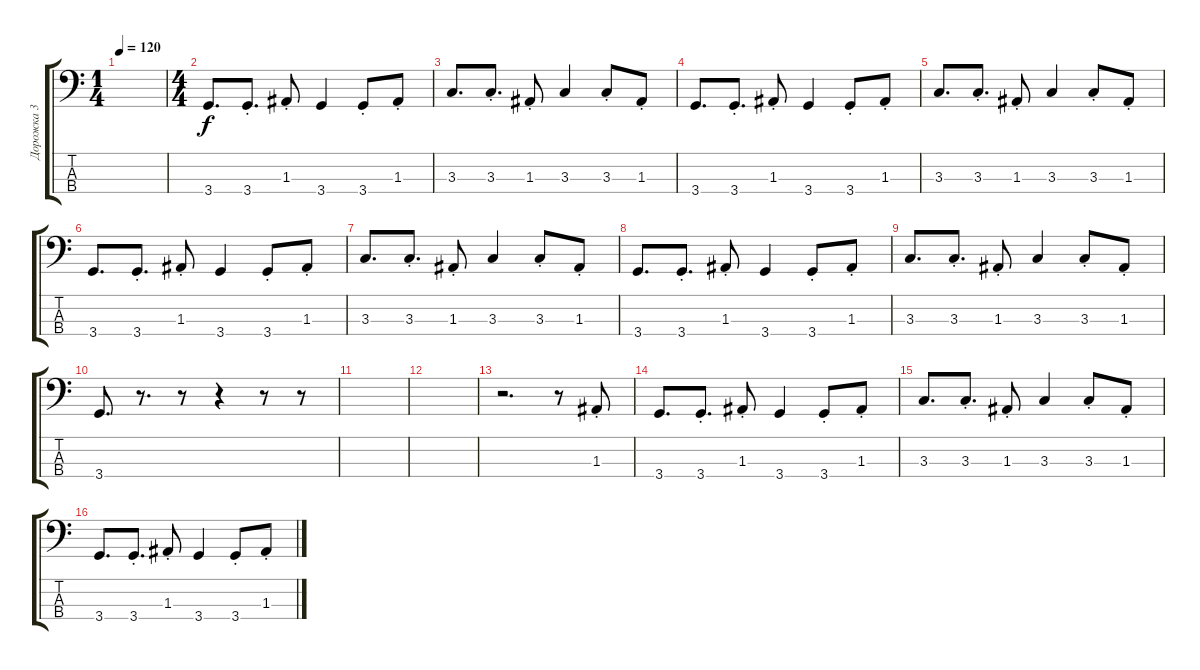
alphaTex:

\track ("Дорожка 3" "Дорожка 3") {instrument electricbasspick}
\staff {score tabs}
\tuning (G2 D2 A1 E1) {hide}
\ts (1 4)
\tempo 120
\clef f4
\ks c
|
\ts (4 4)
3.4.8{d} 3.4{st}.8{d} 1.3{st}.8 3.4.4 3.4{st}.8 1.3{st}.8 |
3.3.8{d} 3.3{st}.8{d} 1.3{st}.8 3.3.4 3.3{st}.8 1.3{st}.8 |
3.4.8{d} 3.4{st}.8{d} 1.3{st}.8 3.4.4 3.4{st}.8 1.3{st}.8 |
3.3.8{d} 3.3{st}.8{d} 1.3{st}.8 3.3.4 3.3{st}.8 1.3{st}.8 |
3.4.8{d} 3.4{st}.8{d} 1.3{st}.8 3.4.4 3.4{st}.8 1.3{st}.8 |
3.3.8{d} 3.3{st}.8{d} 1.3{st}.8 3.3.4 3.3{st}.8 1.3{st}.8 |
3.4.8{d} 3.4{st}.8{d} 1.3{st}.8 3.4.4 3.4{st}.8 1.3{st}.8 |
3.3.8{d} 3.3{st}.8{d} 1.3{st}.8 3.3.4 3.3{st}.8 1.3{st}.8 |
3.4.8{d} r.8{d} r.8 r.4 r.8 r.8 |
|
|
r.2{d} r.8 1.3{st}.8 |
3.4.8{d} 3.4{st}.8{d} 1.3{st}.8 3.4.4 3.4{st}.8 1.3{st}.8 |
3.3.8{d} 3.3{st}.8{d} 1.3{st}.8 3.3.4 3.3{st}.8 1.3{st}.8 |
3.4.8{d} 3.4{st}.8{d} 1.3{st}.8 3.4.4 3.4{st}.8 1.3{st}.8
